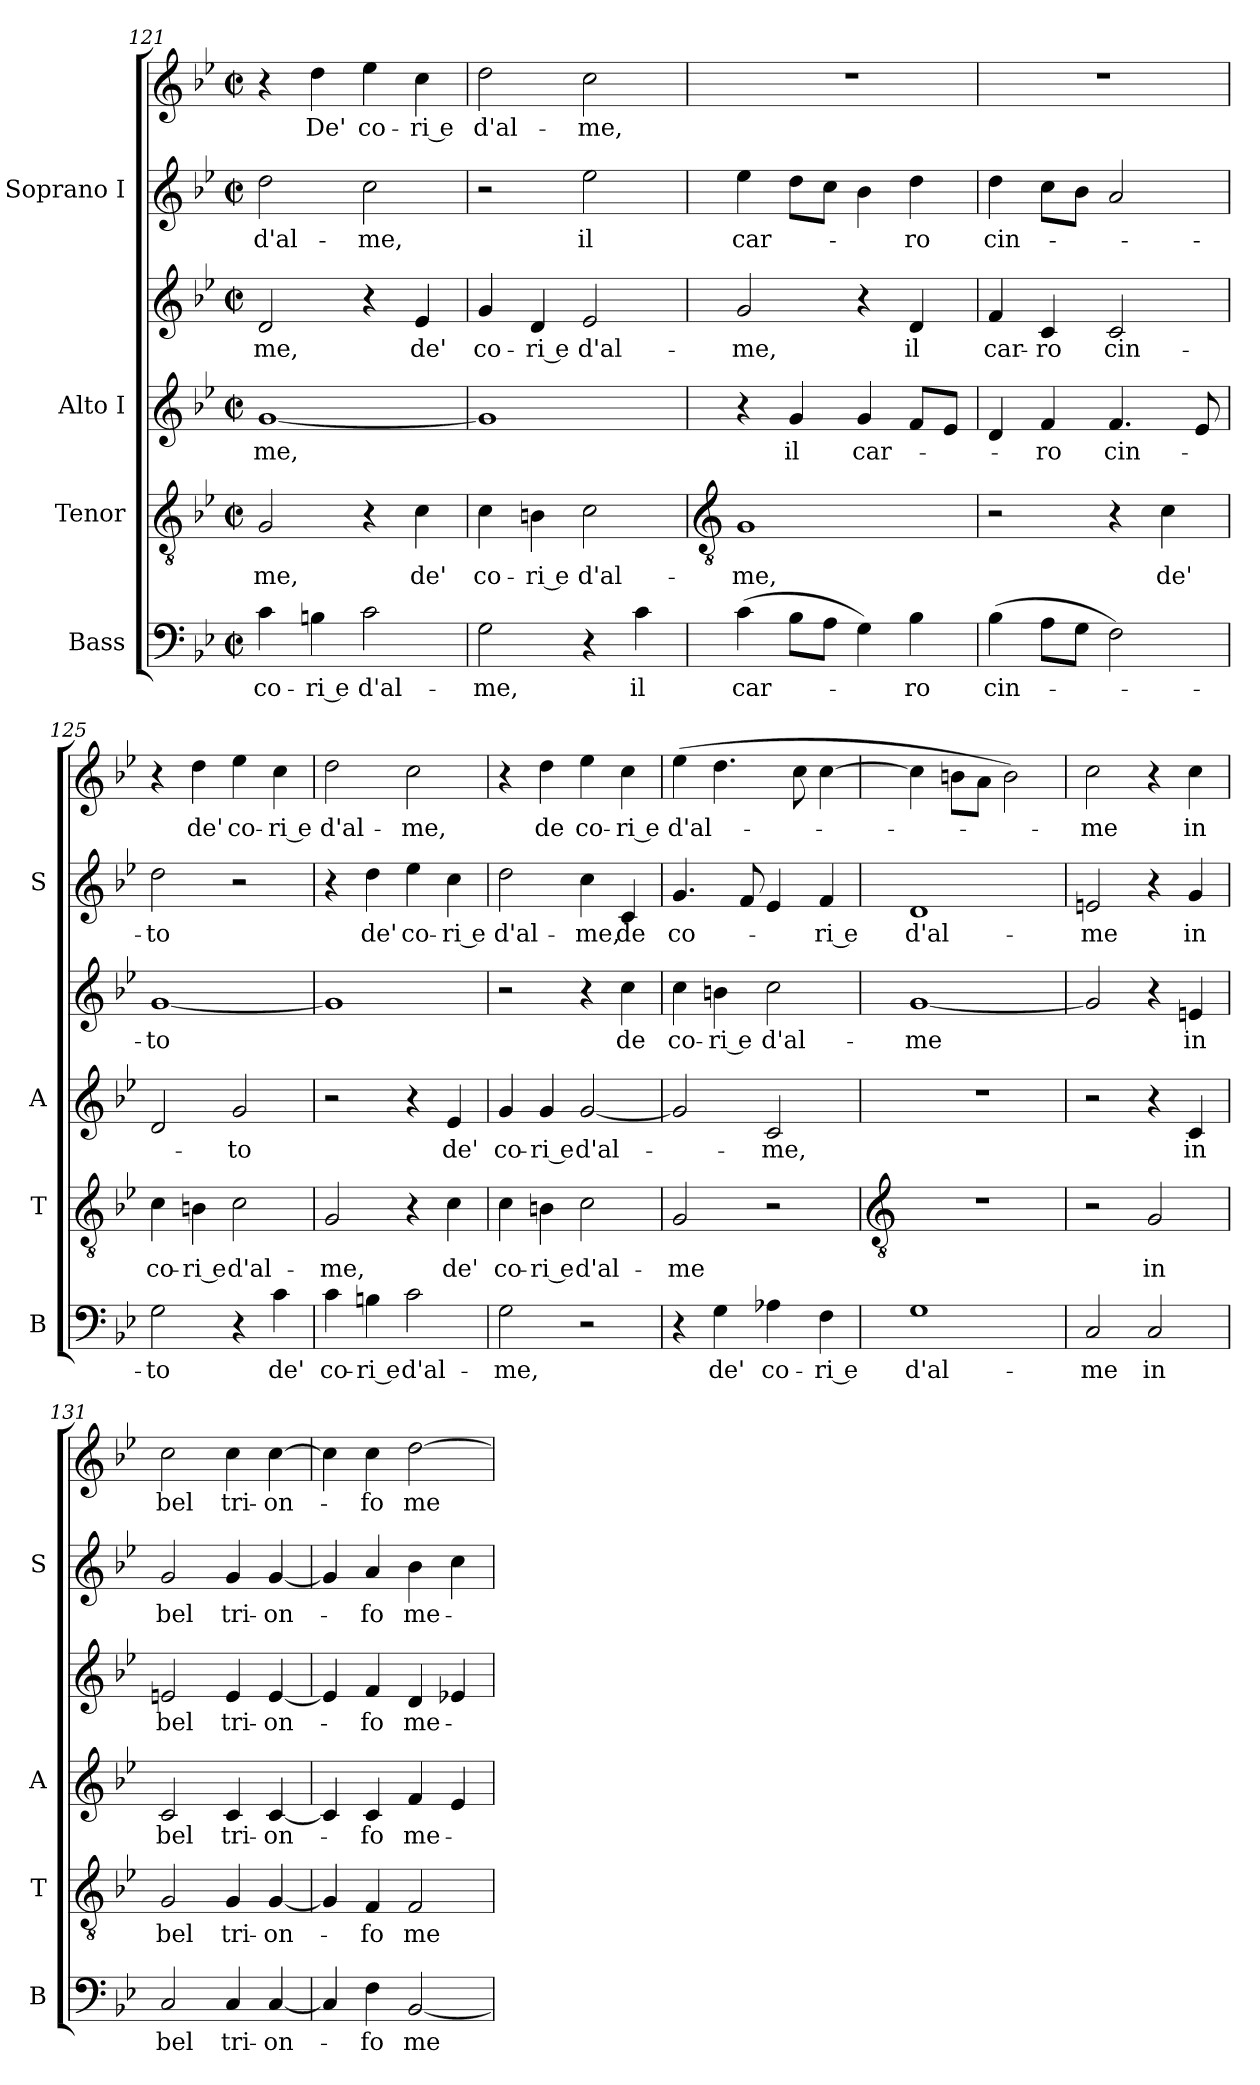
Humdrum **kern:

**kern	**text	**kern	**text	**kern	**text	**kern	**text	**kern	**text	**kern	**text
*part4	*part4	*part3	*part3	*part2	*part2	*part2	*part2	*part1	*part1	*part1	*part1
*staff6	*staff6	*staff5	*staff5	*staff4	*staff4	*staff3	*staff3	*staff2	*staff2	*staff1	*staff1
*I"Bass	*	*I"Tenor	*	*I"Alto I	*	*	*	*I"Soprano I	*	*	*
*I'B	*	*I'T	*	*I'A	*	*	*	*I'S	*	*	*
*clefF4	*	*clefGv2	*	*clefG2	*	*clefG2	*	*clefG2	*	*clefG2	*
*k[b-e-]	*	*k[b-e-]	*	*k[b-e-]	*	*k[b-e-]	*	*k[b-e-]	*	*k[b-e-]	*
*B-:	*	*B-:	*	*B-:	*	*B-:	*	*B-:	*	*B-:	*
*M2/2	*	*M2/2	*	*M2/2	*	*M2/2	*	*M2/2	*	*M2/2	*
*met(c|)	*	*met(c|)	*	*met(c|)	*	*met(c|)	*	*met(c|)	*	*met(c|)	*
=121	=121	=121	=121	=121	=121	=121	=121	=121	=121	=121	=121
!	!LO:LY:b	!	!LO:LY:b	!	!LO:LY:b	!	!LO:LY:b	!	!LO:LY:b	!	!
4c	co-	2G	-me,	[1g	me,	2d	me,	2dd	d'al-	4r	.
!	!LO:LY:b	!	!	!	!	!	!	!	!	!	!LO:LY:b
4Bn	-ri e	.	.	.	.	.	.	.	.	4dd	De'
!	!LO:LY:b	!	!	!	!	!	!	!	!LO:LY:b	!	!LO:LY:b
2c	d'al-	4r	.	.	.	4r	.	2cc	-me,	4ee-	co-
!	!	!	!LO:LY:b	!	!	!	!LO:LY:b	!	!	!	!LO:LY:b
.	.	4c	de'	.	.	4e-	de'	.	.	4cc	-ri e
=122	=122	=122	=122	=122	=122	=122	=122	=122	=122	=122	=122
!	!LO:LY:b	!	!LO:LY:b	!	!	!	!LO:LY:b	!	!	!	!LO:LY:b
2G	-me,	4c	co-	1g]	.	4g	co-	2r	.	2dd	d'al-
!	!	!	!LO:LY:b	!	!	!	!LO:LY:b	!	!	!	!
.	.	4Bn	-ri e	.	.	4d	-ri e	.	.	.	.
!	!	!	!LO:LY:b	!	!	!	!LO:LY:b	!	!LO:LY:b	!	!LO:LY:b
4r	.	2c	d'al-	.	.	2e-	d'al-	2ee-	il	2cc	-me,
!	!LO:LY:b	!	!	!	!	!	!	!	!	!	!
4c	il	.	.	.	.	.	.	.	.	.	.
!!LO:LB:g=z
=123	=123	=123	=123	=123	=123	=123	=123	=123	=123	=123	=123
*	*	*clefGv2	*	*	*	*	*	*	*	*	*
!	!LO:LY:b	!	!LO:LY:b	!	!	!	!LO:LY:b	!	!LO:LY:b	!	!
(>4c	car-	1G	-me,	4r	.	2g	-me,	4ee-	car-	1r	.
!	!	!	!	!	!LO:LY:b	!	!	!	!	!	!
8B-L	.	.	.	4g	il	.	.	8ddL	.	.	.
8AJ	.	.	.	.	.	.	.	8ccJ	.	.	.
!	!	!	!	!	!LO:LY:b	!	!	!	!	!	!
4G)	.	.	.	4g	car-	4r	.	4b-	.	.	.
!	!LO:LY:b	!	!	!	!	!	!LO:LY:b	!	!LO:LY:b	!	!
4B-	ro	.	.	8fL	.	4d	il	4dd	ro	.	.
.	.	.	.	8e-J	.	.	.	.	.	.	.
=124	=124	=124	=124	=124	=124	=124	=124	=124	=124	=124	=124
!	!LO:LY:b	!	!	!	!	!	!LO:LY:b	!	!LO:LY:b	!	!
(>4B-	cin-	2r	.	4d	.	4f	car-	4dd	cin-	1r	.
!	!	!	!	!	!LO:LY:b	!	!LO:LY:b	!	!	!	!
8AL	.	.	.	4f	-ro	4c	-ro	8ccL	.	.	.
8GJ	.	.	.	.	.	.	.	8b-J	.	.	.
!	!	!	!	!	!LO:LY:b	!	!LO:LY:b	!	!	!	!
2F)	.	4r	.	4.f	cin-	2c	cin-	2a	.	.	.
!	!	!	!LO:LY:b	!	!	!	!	!	!	!	!
.	.	4c	de'	.	.	.	.	.	.	.	.
.	.	.	.	8e-	.	.	.	.	.	.	.
=125	=125	=125	=125	=125	=125	=125	=125	=125	=125	=125	=125
!	!LO:LY:b	!	!LO:LY:b	!	!	!	!LO:LY:b	!	!LO:LY:b	!	!
2G	to	4c	co-	2d	.	[1g	to	2dd	to	4r	.
!	!	!	!LO:LY:b	!	!	!	!	!	!	!	!LO:LY:b
.	.	4Bn	-ri e	.	.	.	.	.	.	4dd	de'
!	!	!	!LO:LY:b	!	!LO:LY:b	!	!	!	!	!	!LO:LY:b
4r	.	2c	d'al-	2g	to	.	.	2r	.	4ee-	co-
!	!LO:LY:b	!	!	!	!	!	!	!	!	!	!LO:LY:b
4c	de'	.	.	.	.	.	.	.	.	4cc	-ri e
=126	=126	=126	=126	=126	=126	=126	=126	=126	=126	=126	=126
!	!LO:LY:b	!	!LO:LY:b	!	!	!	!	!	!	!	!LO:LY:b
4c	co-	2G	-me,	2r	.	1g]	.	4r	.	2dd	d'al-
!	!LO:LY:b	!	!	!	!	!	!	!	!LO:LY:b	!	!
4Bn	-ri e	.	.	.	.	.	.	4dd	de'	.	.
!	!LO:LY:b	!	!	!	!	!	!	!	!LO:LY:b	!	!LO:LY:b
2c	d'al-	4r	.	4r	.	.	.	4ee-	co-	2cc	-me,
!	!	!	!LO:LY:b	!	!LO:LY:b	!	!	!	!LO:LY:b	!	!
.	.	4c	de'	4e-	de'	.	.	4cc	-ri e	.	.
=127	=127	=127	=127	=127	=127	=127	=127	=127	=127	=127	=127
!	!LO:LY:b	!	!LO:LY:b	!	!LO:LY:b	!	!	!	!LO:LY:b	!	!
2G	-me,	4c	co-	4g	co-	2r	.	2dd	d'al-	4r	.
!	!	!	!LO:LY:b	!	!LO:LY:b	!	!	!	!	!	!LO:LY:b
.	.	4Bn	-ri e	4g	-ri e	.	.	.	.	4dd	de
!	!	!	!LO:LY:b	!	!LO:LY:b	!	!	!	!LO:LY:b	!	!LO:LY:b
2r	.	2c	d'al-	[2g	d'al-	4r	.	4cc	-me,	4ee-	co-
!	!	!	!	!	!	!	!LO:LY:b	!	!LO:LY:b	!	!LO:LY:b
.	.	.	.	.	.	4cc	de	4c	de	4cc	-ri e
=128	=128	=128	=128	=128	=128	=128	=128	=128	=128	=128	=128
!	!	!	!LO:LY:b	!	!	!	!LO:LY:b	!	!LO:LY:b	!	!LO:LY:b
4r	.	2G	-me	2g]	.	4cc	co-	4.g	co-	(>4ee-	d'al-
!	!LO:LY:b	!	!	!	!	!	!LO:LY:b	!	!	!	!
4G	de'	.	.	.	.	4bn	-ri e	.	.	4.dd	.
.	.	.	.	.	.	.	.	8f	.	.	.
!	!LO:LY:b	!	!	!	!LO:LY:b	!	!LO:LY:b	!	!	!	!
4A-X	co-	2r	.	2c	-me,	2cc	d'al-	4e-	.	.	.
.	.	.	.	.	.	.	.	.	.	8cc	.
!	!LO:LY:b	!	!	!	!	!	!	!	!LO:LY:b	!	!
4F	-ri e	.	.	.	.	.	.	4f	ri e	[4cc	.
!!LO:LB:g=z
=129	=129	=129	=129	=129	=129	=129	=129	=129	=129	=129	=129
*	*	*clefGv2	*	*	*	*	*	*	*	*	*
!	!LO:LY:b	!	!	!	!	!	!LO:LY:b	!	!LO:LY:b	!	!
1G	d'al-	1r	.	1r	.	[1g	me	1d	d'al-	4cc]	.
.	.	.	.	.	.	.	.	.	.	8bn\L	.
.	.	.	.	.	.	.	.	.	.	8a\J	.
.	.	.	.	.	.	.	.	.	.	2b)	.
=130	=130	=130	=130	=130	=130	=130	=130	=130	=130	=130	=130
!	!LO:LY:b	!	!	!	!	!	!	!	!LO:LY:b	!	!LO:LY:b
2C	-me	2r	.	2r	.	2g]	.	2en	me	2cc	-me
!	!LO:LY:b	!	!LO:LY:b	!	!	!	!	!	!	!	!
2C	in	2G	in	4r	.	4r	.	4r	.	4r	.
!	!	!	!	!	!LO:LY:b	!	!LO:LY:b	!	!LO:LY:b	!	!LO:LY:b
.	.	.	.	4c	in	4en	in	4g	in	4cc	in
=131	=131	=131	=131	=131	=131	=131	=131	=131	=131	=131	=131
!	!LO:LY:b	!	!LO:LY:b	!	!LO:LY:b	!	!LO:LY:b	!	!LO:LY:b	!	!LO:LY:b
2C	bel	2G	bel	2c	bel	2en	bel	2g	bel	2cc	bel
!	!LO:LY:b	!	!LO:LY:b	!	!LO:LY:b	!	!LO:LY:b	!	!LO:LY:b	!	!LO:LY:b
4C	tri-	4G	tri-	4c	tri-	4e	tri-	4g	tri-	4cc	tri-
!	!LO:LY:b	!	!LO:LY:b	!	!LO:LY:b	!	!LO:LY:b	!	!LO:LY:b	!	!LO:LY:b
[4C	-on-	[4G	-on-	[4c	-on-	[4e	-on-	[4g	-on-	[4cc	-on-
=132	=132	=132	=132	=132	=132	=132	=132	=132	=132	=132	=132
4C]	.	4G]	.	4c]	.	4e]	.	4g]	.	4cc]	.
!	!LO:LY:b	!	!LO:LY:b	!	!LO:LY:b	!	!LO:LY:b	!	!LO:LY:b	!	!LO:LY:b
4F	fo	4F	fo	4c	fo	4f	fo	4a	fo	4cc	fo
!	!LO:LY:b	!	!LO:LY:b	!	!LO:LY:b	!	!LO:LY:b	!	!LO:LY:b	!	!LO:LY:b
[2BB-	me-	2F	me-	4f	me-	4d	me-	4b-	me-	[2dd	me-
.	.	.	.	4e-	.	4e-X	.	4cc	.	.	.
=	=	=	=	=	=	=	=	=	=	=	=
*-	*-	*-	*-	*-	*-	*-	*-	*-	*-	*-	*-
